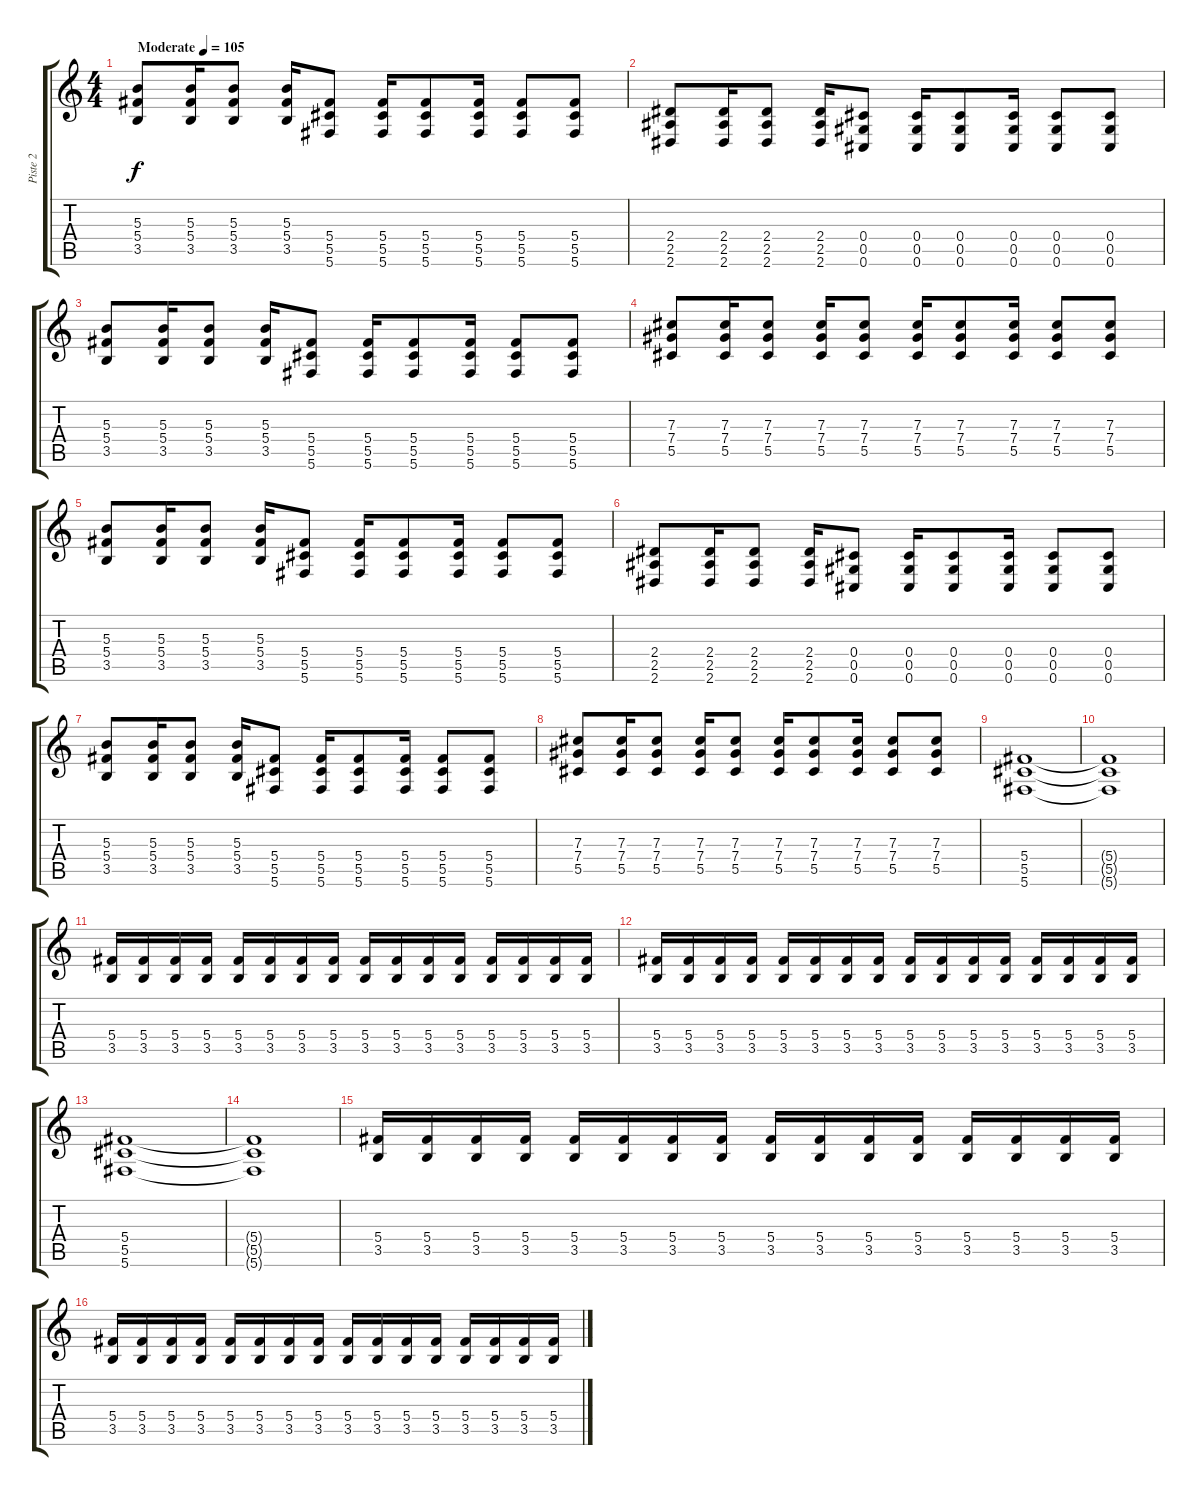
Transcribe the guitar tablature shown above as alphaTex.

\track ("Piste 2" "Piste 2") {instrument distortionguitar}
\staff {score tabs}
\tuning (Eb4 Bb3 Gb3 Db3 Ab2 Db2) {hide}
\ts (4 4)
\tempo (105 "Moderate")
\clef g2
\ks c
(5.3 5.4 3.5).8{dy f instrument distortionguitar} (5.3 5.4 3.5).16 (5.3 5.4 3.5).8 (5.3 5.4 3.5).16 (5.4 5.5 5.6).8 (5.4 5.5 5.6).16 (5.4 5.5 5.6).8 (5.4 5.5 5.6).16 (5.4 5.5 5.6).8 (5.4 5.5 5.6).8 |
(2.4 2.5 2.6).8 (2.4 2.5 2.6).16 (2.4 2.5 2.6).8 (2.4 2.5 2.6).16 (0.4 0.5 0.6).8 (0.4 0.5 0.6).16 (0.4 0.5 0.6).8 (0.4 0.5 0.6).16 (0.4 0.5 0.6).8 (0.4 0.5 0.6).8 |
(5.3 5.4 3.5).8 (5.3 5.4 3.5).16 (5.3 5.4 3.5).8 (5.3 5.4 3.5).16 (5.4 5.5 5.6).8 (5.4 5.5 5.6).16 (5.4 5.5 5.6).8 (5.4 5.5 5.6).16 (5.4 5.5 5.6).8 (5.4 5.5 5.6).8 |
(7.3 7.4 5.5).8 (7.3 7.4 5.5).16 (7.3 7.4 5.5).8 (7.3 7.4 5.5).16 (7.3 7.4 5.5).8 (7.3 7.4 5.5).16 (7.3 7.4 5.5).8 (7.3 7.4 5.5).16 (7.3 7.4 5.5).8 (7.3 7.4 5.5).8 |
(5.3 5.4 3.5).8 (5.3 5.4 3.5).16 (5.3 5.4 3.5).8 (5.3 5.4 3.5).16 (5.4 5.5 5.6).8 (5.4 5.5 5.6).16 (5.4 5.5 5.6).8 (5.4 5.5 5.6).16 (5.4 5.5 5.6).8 (5.4 5.5 5.6).8 |
(2.4 2.5 2.6).8 (2.4 2.5 2.6).16 (2.4 2.5 2.6).8 (2.4 2.5 2.6).16 (0.4 0.5 0.6).8 (0.4 0.5 0.6).16 (0.4 0.5 0.6).8 (0.4 0.5 0.6).16 (0.4 0.5 0.6).8 (0.4 0.5 0.6).8 |
(5.3 5.4 3.5).8 (5.3 5.4 3.5).16 (5.3 5.4 3.5).8 (5.3 5.4 3.5).16 (5.4 5.5 5.6).8 (5.4 5.5 5.6).16 (5.4 5.5 5.6).8 (5.4 5.5 5.6).16 (5.4 5.5 5.6).8 (5.4 5.5 5.6).8 |
(7.3 7.4 5.5).8 (7.3 7.4 5.5).16 (7.3 7.4 5.5).8 (7.3 7.4 5.5).16 (7.3 7.4 5.5).8 (7.3 7.4 5.5).16 (7.3 7.4 5.5).8 (7.3 7.4 5.5).16 (7.3 7.4 5.5).8 (7.3 7.4 5.5).8 |
(5.4 5.5 5.6).1 |
(5.4{t} 5.5{t} 5.6{t}).1 |
(5.4 3.5).16 (5.4 3.5).16 (5.4 3.5).16 (5.4 3.5).16 (5.4 3.5).16 (5.4 3.5).16 (5.4 3.5).16 (5.4 3.5).16 (5.4 3.5).16 (5.4 3.5).16 (5.4 3.5).16 (5.4 3.5).16 (5.4 3.5).16 (5.4 3.5).16 (5.4 3.5).16 (5.4 3.5).16 |
(5.4 3.5).16 (5.4 3.5).16 (5.4 3.5).16 (5.4 3.5).16 (5.4 3.5).16 (5.4 3.5).16 (5.4 3.5).16 (5.4 3.5).16 (5.4 3.5).16 (5.4 3.5).16 (5.4 3.5).16 (5.4 3.5).16 (5.4 3.5).16 (5.4 3.5).16 (5.4 3.5).16 (5.4 3.5).16 |
(5.4 5.5 5.6).1 |
(5.4{t} 5.5{t} 5.6{t}).1 |
(5.4 3.5).16 (5.4 3.5).16 (5.4 3.5).16 (5.4 3.5).16 (5.4 3.5).16 (5.4 3.5).16 (5.4 3.5).16 (5.4 3.5).16 (5.4 3.5).16 (5.4 3.5).16 (5.4 3.5).16 (5.4 3.5).16 (5.4 3.5).16 (5.4 3.5).16 (5.4 3.5).16 (5.4 3.5).16 |
(5.4 3.5).16 (5.4 3.5).16 (5.4 3.5).16 (5.4 3.5).16 (5.4 3.5).16 (5.4 3.5).16 (5.4 3.5).16 (5.4 3.5).16 (5.4 3.5).16 (5.4 3.5).16 (5.4 3.5).16 (5.4 3.5).16 (5.4 3.5).16 (5.4 3.5).16 (5.4 3.5).16 (5.4 3.5).16
